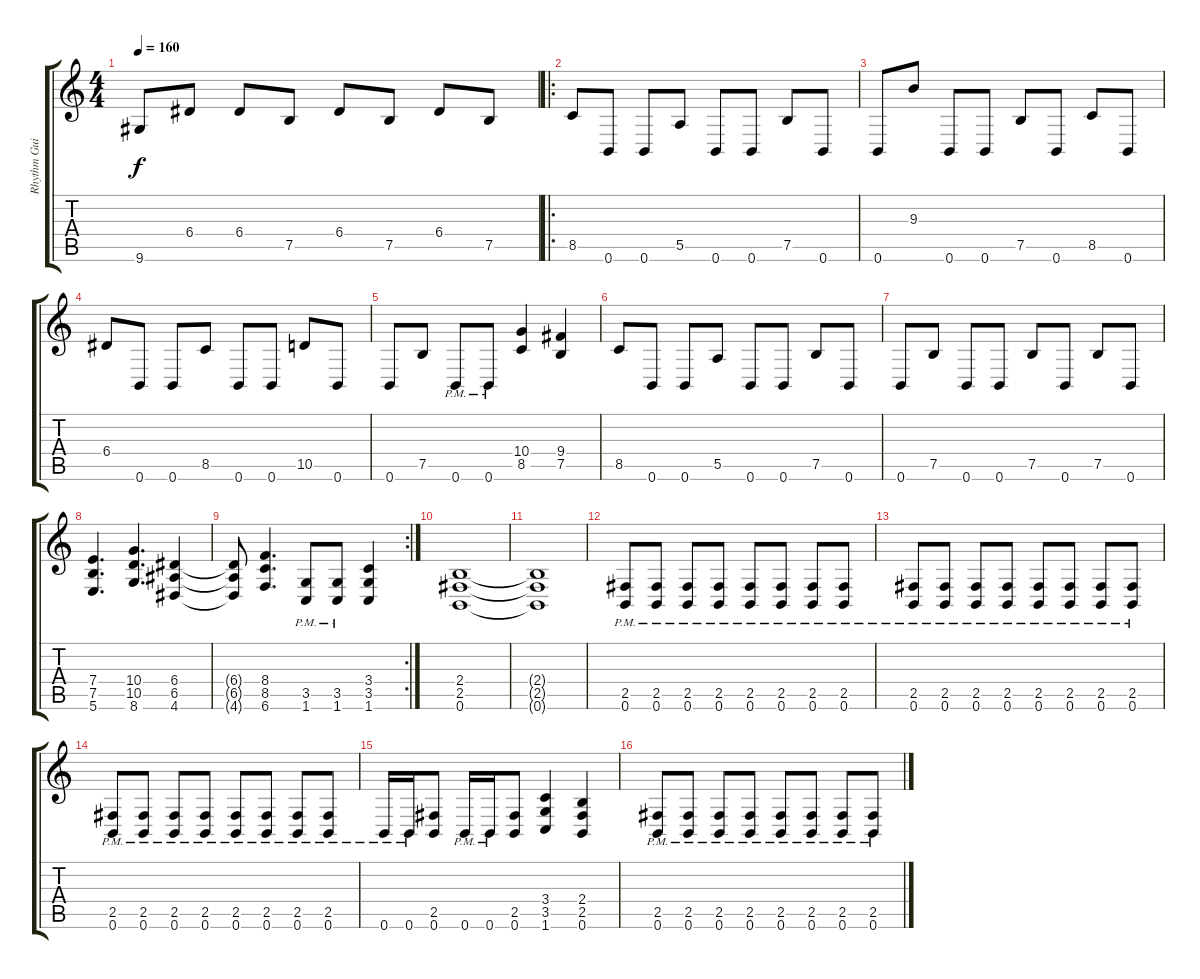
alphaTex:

\track ("Rhythm Guitar 1" "Rhythm Gui") {instrument distortionguitar}
\staff {score tabs}
\tuning (B3 Gb3 D3 A2 E2 B1) {hide}
\ts (4 4)
\tempo 160
\clef g2
\ks c
9.6{t}.8{dy f} 6.4.8 6.4.8 7.5.8 6.4.8 7.5.8 6.4.8 7.5.8 |
\ro
8.5.8 0.6.8 0.6.8 5.5.8 0.6.8 0.6.8 7.5.8 0.6.8 |
0.6.8 9.3.8 0.6.8 0.6.8 7.5.8 0.6.8 8.5.8 0.6.8 |
6.4.8 0.6.8 0.6.8 8.5.8 0.6.8 0.6.8 10.5.8 0.6.8 |
0.6.8 7.5.8 0.6{pm}.8 0.6{pm}.8 (10.4 8.5).4 (9.4 7.5).4 |
8.5.8 0.6.8 0.6.8 5.5.8 0.6.8 0.6.8 7.5.8 0.6.8 |
0.6.8 7.5.8 0.6.8 0.6.8 7.5.8 0.6.8 7.5.8 0.6.8 |
(7.4 7.5 5.6).4{d} (10.4 10.5 8.6).4{d} (6.4 6.5 4.6).4 |
\rc 2
(6.4{t} 6.5{t} 4.6{t}).8 (8.4 8.5 6.6).4{d} (3.5{pm} 1.6{pm}).8 (3.5{pm} 1.6{pm}).8 (3.4 3.5 1.6).4 |
(2.4 2.5 0.6).1 |
(2.4{t} 2.5{t} 0.6{t}).1 |
(2.5{pm} 0.6{pm}).8 (2.5{pm} 0.6{pm}).8 (2.5{pm} 0.6{pm}).8 (2.5{pm} 0.6{pm}).8 (2.5{pm} 0.6{pm}).8 (2.5{pm} 0.6{pm}).8 (2.5{pm} 0.6{pm}).8 (2.5{pm} 0.6{pm}).8 |
(2.5{pm} 0.6{pm}).8 (2.5{pm} 0.6{pm}).8 (2.5{pm} 0.6{pm}).8 (2.5{pm} 0.6{pm}).8 (2.5{pm} 0.6{pm}).8 (2.5{pm} 0.6{pm}).8 (2.5{pm} 0.6{pm}).8 (2.5{pm} 0.6{pm}).8 |
(2.5{pm} 0.6{pm}).8 (2.5{pm} 0.6{pm}).8 (2.5{pm} 0.6{pm}).8 (2.5{pm} 0.6{pm}).8 (2.5{pm} 0.6{pm}).8 (2.5{pm} 0.6{pm}).8 (2.5{pm} 0.6{pm}).8 (2.5{pm} 0.6{pm}).8 |
0.6{pm}.16 0.6{pm}.16 (2.5 0.6).8 0.6{pm}.16 0.6{pm}.16 (2.5 0.6).8 (3.4 3.5 1.6).4 (2.4 2.5 0.6).4 |
(2.5{pm} 0.6{pm}).8 (2.5{pm} 0.6{pm}).8 (2.5{pm} 0.6{pm}).8 (2.5{pm} 0.6{pm}).8 (2.5{pm} 0.6{pm}).8 (2.5{pm} 0.6{pm}).8 (2.5{pm} 0.6{pm}).8 (2.5{pm} 0.6{pm}).8
